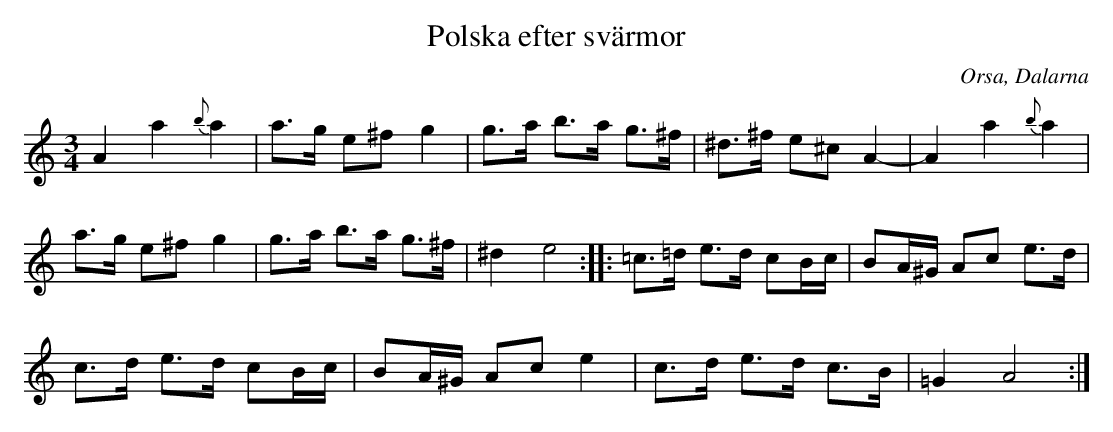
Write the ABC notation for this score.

X:1
T: Polska efter svärmor
O: Orsa, Dalarna
M: 3/4
L: 1/8
K: Am
A2 a2 {b}a2 | a>g e^f g2 | g>a b>a g>^f | ^d>^f e^c A2- | A2 a2 {b}a2 |
a>g e^f g2 | g>a b>a g>^f | ^d2 e4 :: =c>=d e>d cB/c/ | BA/^G/ Ac e>d |
c>d e>d cB/c/ | BA/^G/ Ac e2 | c>d e>d c>B | =G2 A4 :|]
